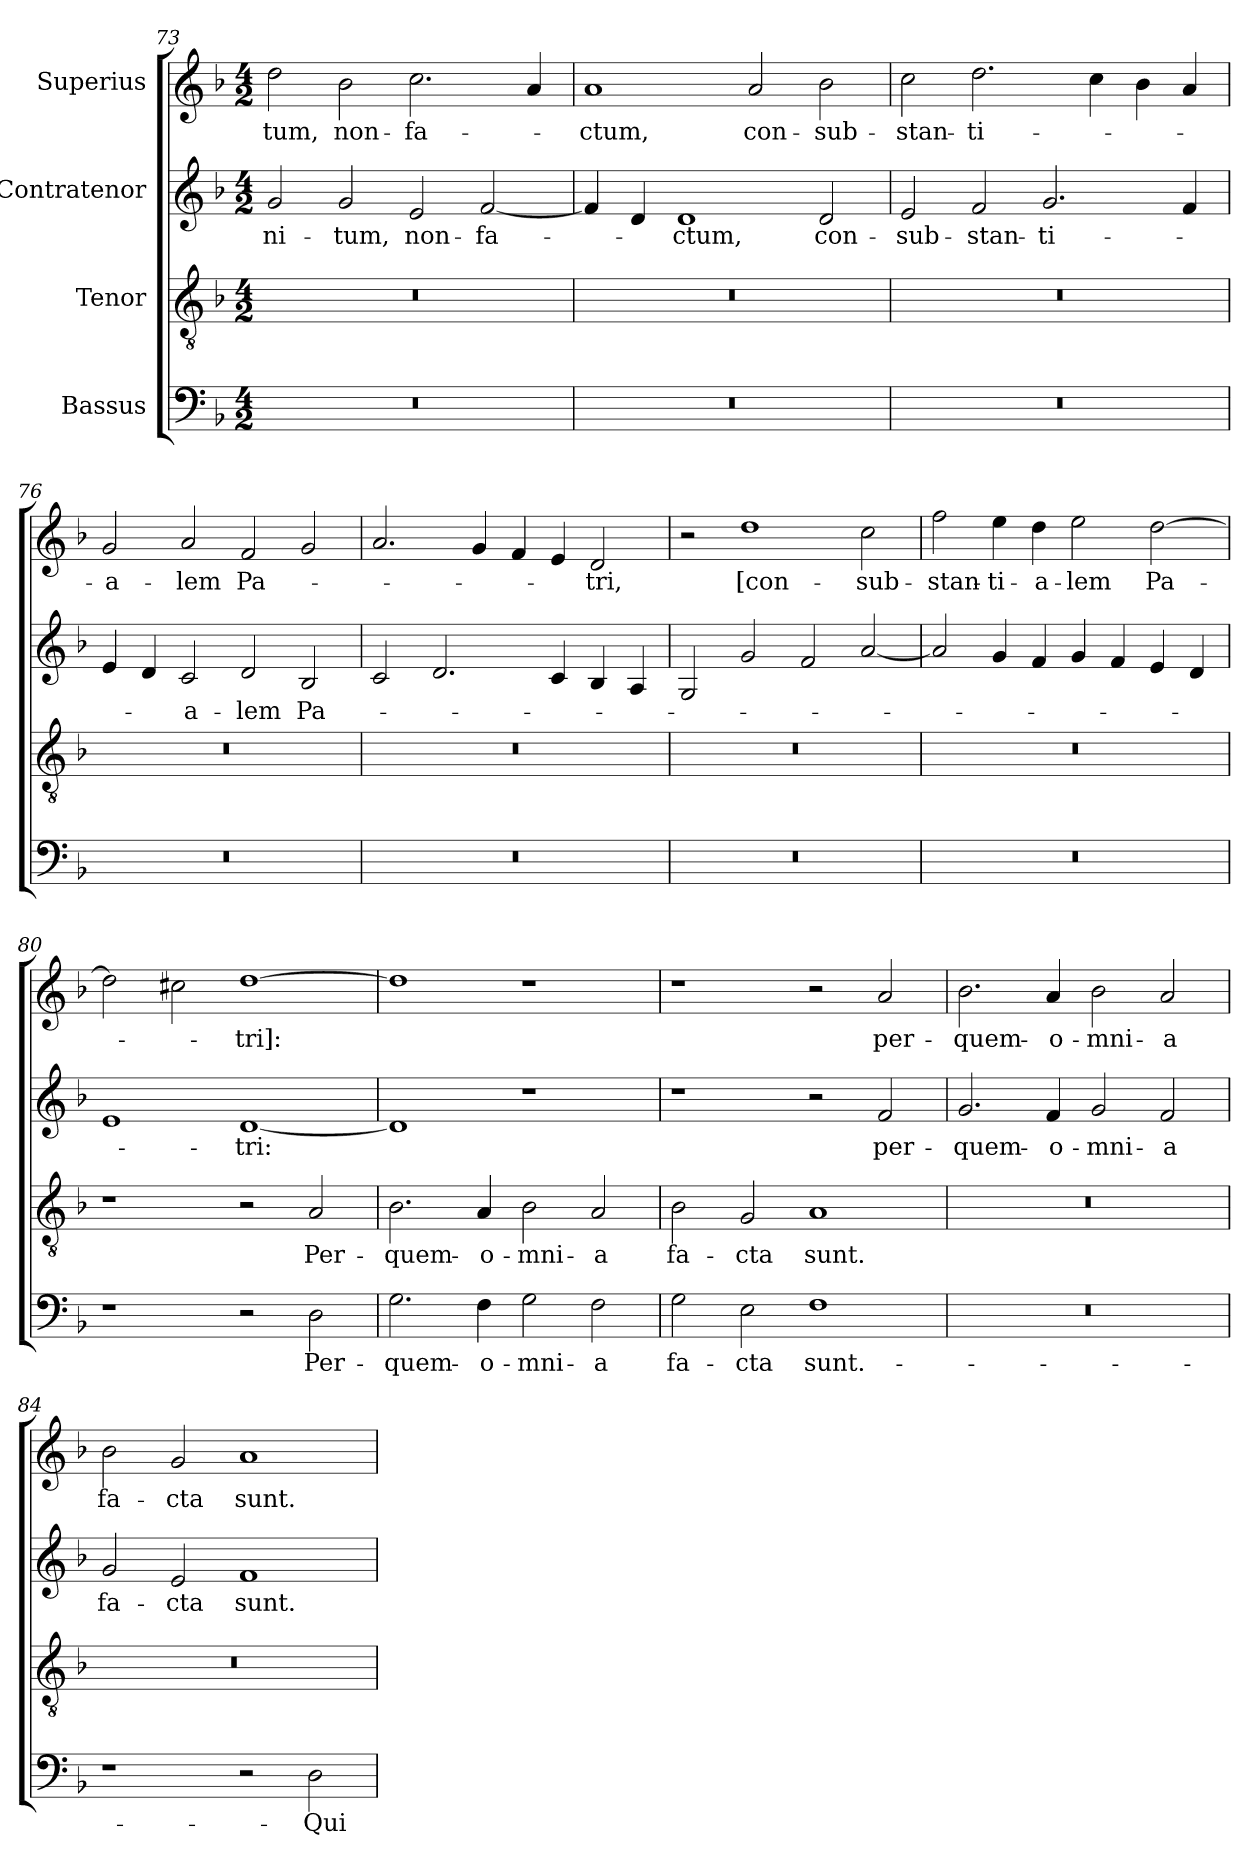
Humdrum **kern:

**kern	**text	**kern	**text	**kern	**text	**kern	**text
*part4	*part4	*part3	*part3	*part2	*part2	*part1	*part1
*staff4	*staff4	*staff3	*staff3	*staff2	*staff2	*staff1	*staff1
*I"Bassus	*	*I"Tenor	*	*I"Contratenor	*	*I"Superius	*
*clefF4	*	*clefGv2	*	*clefG2	*	*clefG2	*
*k[b-]	*	*k[b-]	*	*k[b-]	*	*k[b-]	*
*M4/2	*	*M4/2	*	*M4/2	*	*M4/2	*
=73	=73	=73	=73	=73	=73	=73	=73
0r	.	0r	.	2g/	-ni-	2dd\	-tum,
.	.	.	.	2g/	-tum,	2b-\	non-
.	.	.	.	2e/	non-	2.cc\	fa-
.	.	.	.	[2f/	fa-	.	.
.	.	.	.	.	.	4a/	.
=74	=74	=74	=74	=74	=74	=74	=74
0r	.	0r	.	4f/]	.	1a/	-ctum,
.	.	.	.	4d/	.	.	.
.	.	.	.	1d/	-ctum,	.	.
.	.	.	.	.	.	2a/	con-
.	.	.	.	2d/	con-	2b-\	-sub-
=75	=75	=75	=75	=75	=75	=75	=75
0r	.	0r	.	2e/	-sub-	2cc\	-stan-
.	.	.	.	2f/	-stan-	2.dd\	-ti-
.	.	.	.	2.g/	-ti-	.	.
.	.	.	.	.	.	4cc\	.
.	.	.	.	.	.	4b-\	.
.	.	.	.	4f/	.	4a/	.
=76	=76	=76	=76	=76	=76	=76	=76
0r	.	0r	.	4e/	.	2g/	-a-
.	.	.	.	4d/	.	.	.
.	.	.	.	2c/	-a-	2a/	-lem
.	.	.	.	2d/	-lem	2f/	Pa-
.	.	.	.	2B-/	Pa-	2g/	.
=77	=77	=77	=77	=77	=77	=77	=77
0r	.	0r	.	2c/	.	2.a/	.
.	.	.	.	2.d/	.	.	.
.	.	.	.	.	.	4g/	.
.	.	.	.	.	.	4f/	.
.	.	.	.	4c/	.	4e/	.
.	.	.	.	4B-/	.	2d/	-tri,
.	.	.	.	4A/	.	.	.
=78	=78	=78	=78	=78	=78	=78	=78
0r	.	0r	.	2G/	.	2r	.
.	.	.	.	2g/	.	1dd\	[con-
.	.	.	.	2f/	.	.	.
.	.	.	.	[2a/	.	2cc\	-sub-
=79	=79	=79	=79	=79	=79	=79	=79
0r	.	0r	.	2a/]	.	2ff\	-stan-
.	.	.	.	4g/	.	4ee\	-ti-
.	.	.	.	4f/	.	4dd\	-a-
.	.	.	.	4g/	.	2ee\	-lem
.	.	.	.	4f/	.	.	.
.	.	.	.	4e/	.	[2dd\	Pa-
.	.	.	.	4d/	.	.	.
=80	=80	=80	=80	=80	=80	=80	=80
1r	.	1r	.	1e/	.	2dd\]	.
.	.	.	.	.	.	2cc#X\	.
2r	.	2r	.	[1d/	-tri:	[1dd\	-tri]:
2D\	Per-	2A/	Per-	.	.	.	.
=81	=81	=81	=81	=81	=81	=81	=81
2.G\	quem-	2.B-\	quem-	1d/]	.	1dd\]	.
4F\	o-	4A/	o-	.	.	.	.
2G\	-mni-	2B-\	-mni-	1r	.	1r	.
2F\	-a	2A/	-a	.	.	.	.
=82	=82	=82	=82	=82	=82	=82	=82
2G\	fa-	2B-\	fa-	1r	.	1r	.
2E\	-cta	2G/	-cta	.	.	.	.
1F\	sunt.-	1A/	sunt.-	2r	.	2r	.
.	.	.	.	2f/	per-	2a/	per-
=83	=83	=83	=83	=83	=83	=83	=83
0r	.	0r	.	2.g/	quem-	2.b-\	quem-
.	.	.	.	4f/	o-	4a/	o-
.	.	.	.	2g/	-mni-	2b-\	-mni-
.	.	.	.	2f/	-a	2a/	-a
=84	=84	=84	=84	=84	=84	=84	=84
1r	.	0r	.	2g/	fa-	2b-\	fa-
.	.	.	.	2e/	-cta	2g/	-cta
2r	.	.	.	1f/	sunt.-	1a/	sunt.-
2D\	Qui-	.	.	.	.	.	.
=	=	=	=	=	=	=	=
*-	*-	*-	*-	*-	*-	*-	*-
